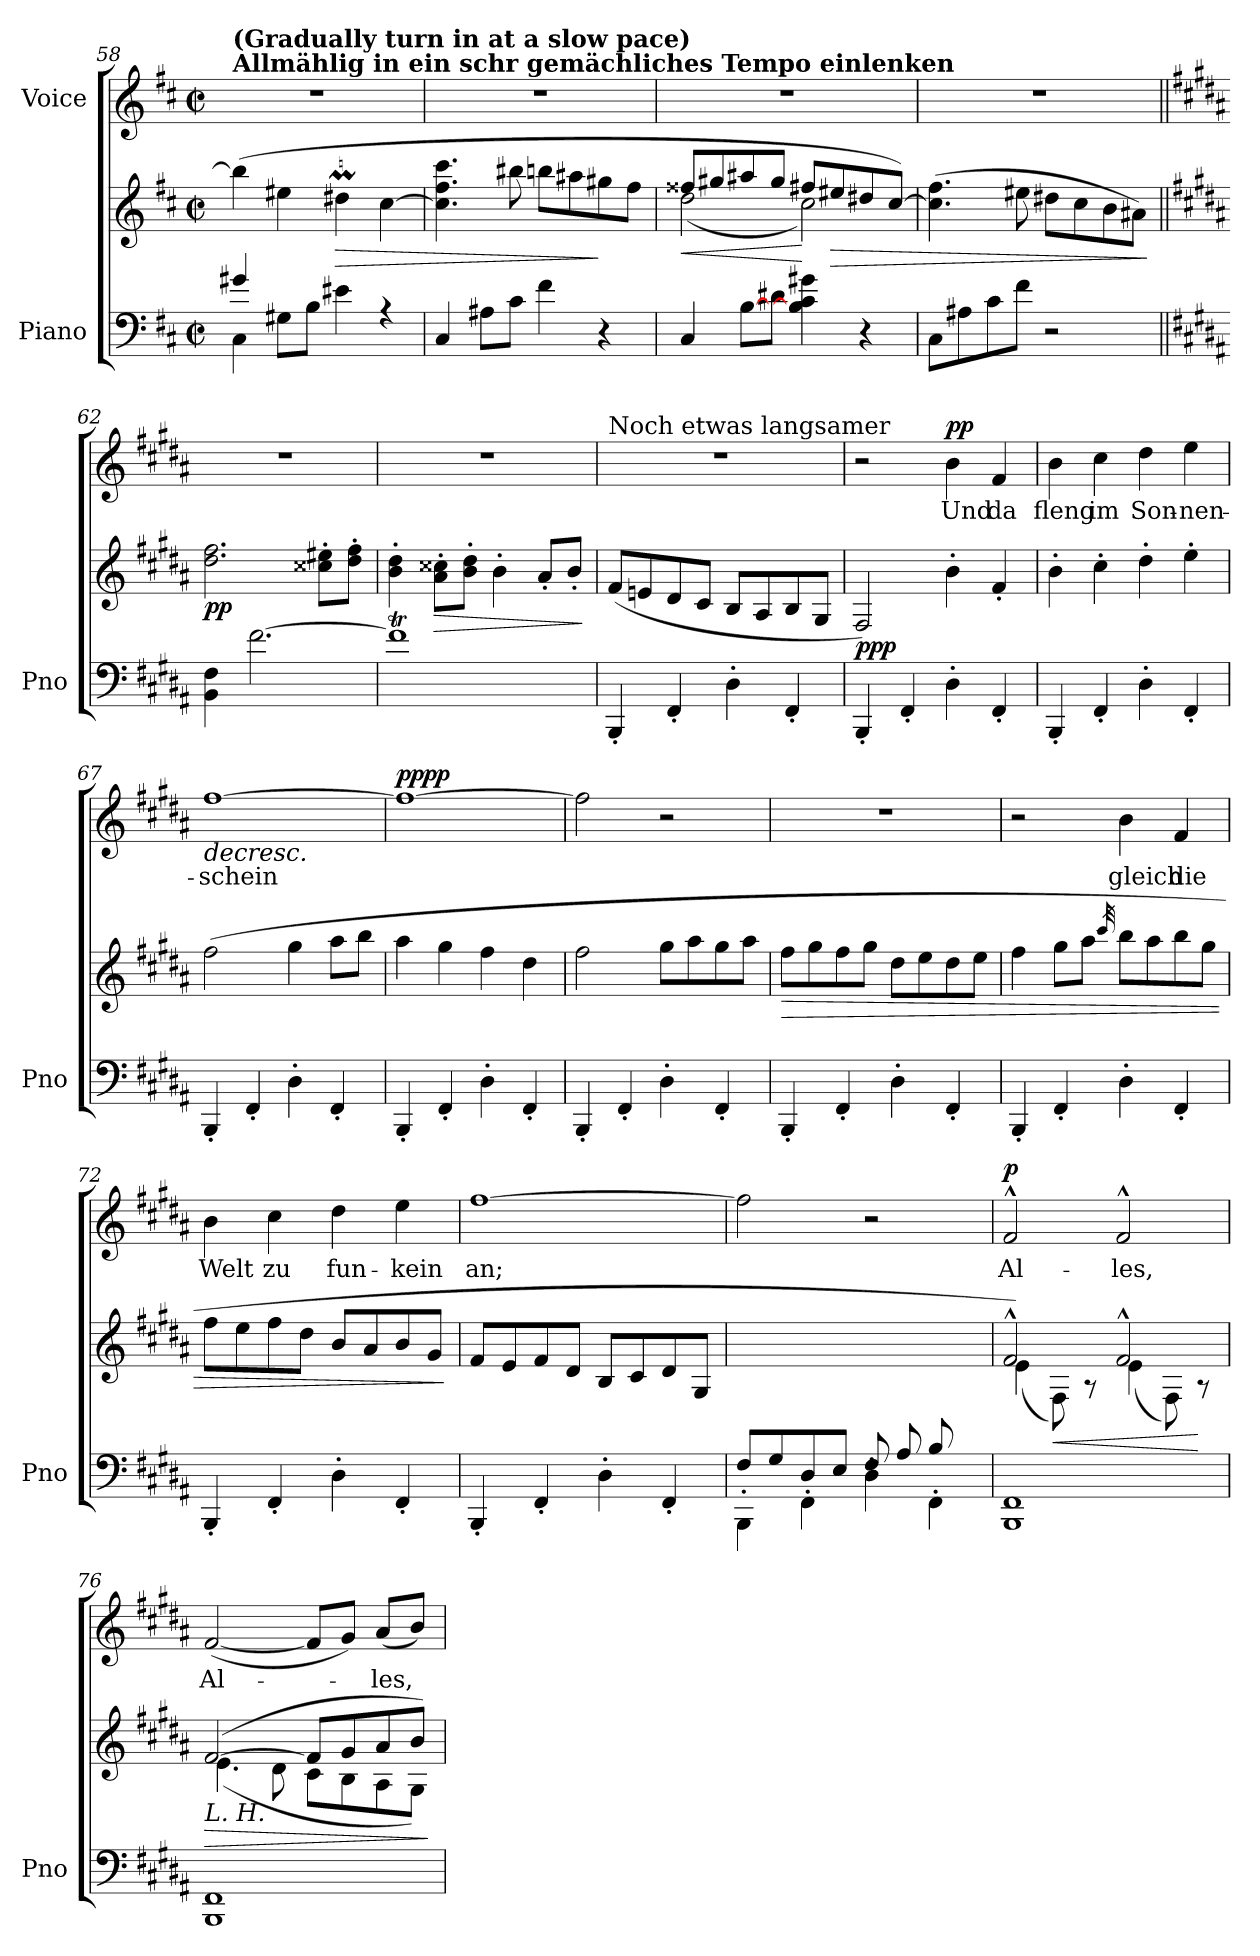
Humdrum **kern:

**kern	**kern	**dynam	**kern	**text	**dynam
*part2	*part2	*part2	*part1	*part1	*part1
*staff3	*staff2	*staff2/3	*staff1	*staff1	*staff1
*I"Piano	*	*	*I"Voice	*	*
*I'Pno	*	*	*	*	*
!!LO:LB:g=z
*clefF4	*clefG2	*	*clefG2	*	*
*k[f#c#]	*k[f#c#]	*	*k[f#c#]	*	*
*M2/2	*M2/2	*	*M2/2	*	*
*met(c|)	*met(c|)	*	*met(c|)	*	*
=58	=58	=58	=58	=58	=58
*^	*	*	*	*	*
!	!	!	!	!LO:TX:B:t=Allmählig in ein schr gemächliches Tempo einlenken	!	!
!	!	!	!	!LO:TX:a:B:t=(Gradually turn in at a slow pace)	!	!
4g#X/	4C#\	(>4bb\]	.	1r	.	.
2.ryy	8G#X\L	4ee#X\	.	.	.	.
.	8B\J	.	.	.	.	.
!	!	!	!LO:HP:b	!	!	!
.	4e#X\	4dd#Xm\	>	.	.	.
.	4rA	[4cc#\	.	.	.	.
*v	*v	*	*	*	*	*
=59	=59	=59	=59	=59	=59
4C#/	4.cc#\] 4.ff#\ 4.ccc#\	.	1r	.	.
8A#X\L	.	.	.	.	.
8c#\J	8bb#X\	.	.	.	.
4f#\	8bbn\L	.	.	.	.
.	8aa#X\	.	.	.	.
4r	8gg#X\	]	.	.	.
.	8ff#\J	.	.	.	.
=60	=60	=60	=60	=60	=60
!	!	!LO:HP:b	!	!	!
*	*^	*	*	*	*
4C#/	8ff##X/L	(<2dd\	<	1r	.	.
.	8gg#X/	.	.	.	.	.
[8B\L	8aa#X/	.	.	.	.	.
8d#X\J	8gg#/J	.	.	.	.	.
4B\] 4c#\ 4g#X\	8ff#X/L	2cc#\)	[	.	.	.
!	!	!	!LO:HP:b	!	!	!
.	8ee#X/	.	>	.	.	.
4r	8dd#X/	.	.	.	.	.
.	[8cc#/J)	.	.	.	.	.
*	*v	*v	*	*	*	*
=61	=61	=61	=61	=61	=61
8C#\L	(>4.cc#\] 4.ff#\	.	1r	.	.
8A#X\	.	.	.	.	.
8c#\	.	.	.	.	.
8f#\J	8ee#X\	.	.	.	.
2r	8dd#X\L	.	.	.	.
.	8cc#\	.	.	.	.
.	8b\	.	.	.	.
.	8a#X\J)	.	.	.	.
.	.	]	.	.	.
=62||	=62||	=62||	=62||	=62||	=62||
*k[f#c#g#d#a#]	*k[f#c#g#d#a#]	*	*k[f#c#g#d#a#]	*	*
!	!	!LO:DY:b	!	!	!
4BB\ 4F#\	2.dd#\ 2.ff#\	pp	1r	.	.
[2.f#\	.	.	.	.	.
.	8cc##X\' 8ee#X\'L	.	.	.	.
.	8dd#\' 8ff#\'J	.	.	.	.
!!LO:PB:g=z
=63	=63	=63	=63	=63	=63
1f#T]	4b\' 4dd#\'	.	1r	.	.
!	!	!LO:HP:b	!	!	!
.	8a#\' 8cc##X\'L	>	.	.	.
.	8b\' 8dd#\'J	.	.	.	.
.	4b'\	.	.	.	.
.	8a#'/L	.	.	.	.
.	8b'/J	.	.	.	.
.	.	]	.	.	.
=64	=64	=64	=64	=64	=64
!	!	!	!LO:TX:a:t=Noch etwas langsamer	!	!
4BBB'/	(<8f#/L	.	1r	.	.
.	8en/	.	.	.	.
4FF#'/	8d#/	.	.	.	.
.	8c#/J	.	.	.	.
4D#'\	8B/L	.	.	.	.
.	8A#/	.	.	.	.
4FF#'/	8B/	.	.	.	.
.	8G#/J	.	.	.	.
=65	=65	=65	=65	=65	=65
!	!	!LO:DY:b	!	!	!
4BBB'/	2F#/)	ppp	2r	.	.
4FF#'/	.	.	.	.	.
!	!	!	!	!LO:LY:b	!LO:DY:a
4D#'\	4b'\	.	4b\	Und	pp
!	!	!	!	!LO:LY:b	!
4FF#'/	4f#'/	.	4f#/	da	.
=66	=66	=66	=66	=66	=66
!	!	!	!	!LO:LY:b	!
4BBB'/	4b'\	.	4b\	fleng	.
!	!	!	!	!LO:LY:b	!
4FF#'/	4cc#'\	.	4cc#\	im	.
!	!	!	!	!LO:LY:b	!
4D#'\	4dd#'\	.	4dd#\	Son-	.
!	!	!	!	!LO:LY:b	!
4FF#'/	4ee'\	.	4ee\	-nen-	.
!!LO:LB:g=z
=67	=67	=67	=67	=67	=67
!	!	!	!	!LO:LY:b	!LO:HP:b
4BBB'/	(>2ff#\	.	[1ff#	-schein	>
4FF#'/	.	.	.	.	.
4D#'\	4gg#\	.	.	.	.
4FF#'/	8aa#\L	.	.	.	.
.	8bb\J	.	.	.	.
=68	=68	=68	=68	=68	=68
!	!	!	!	!	!LO:DY:a
4BBB'/	4aa#\	.	1ff#_	.	pppp
4FF#'/	4gg#\	.	.	.	.
4D#'\	4ff#\	.	.	.	.
4FF#'/	4dd#\	.	.	.	.
.	.	.	.	.	]
=69	=69	=69	=69	=69	=69
4BBB'/	2ff#\	.	2ff#\]	.	.
4FF#'/	.	.	.	.	.
4D#'\	8gg#\L	.	2r	.	.
.	8aa#\	.	.	.	.
4FF#'/	8gg#\	.	.	.	.
.	8aa#\J	.	.	.	.
=70	=70	=70	=70	=70	=70
!	!	!LO:HP:b	!	!	!
4BBB'/	8ff#\L	>	1r	.	.
.	8gg#\	.	.	.	.
4FF#'/	8ff#\	.	.	.	.
.	8gg#\J	.	.	.	.
4D#'\	8dd#\L	.	.	.	.
.	8ee\	.	.	.	.
4FF#'/	8dd#\	.	.	.	.
.	8ee\J	.	.	.	.
=71	=71	=71	=71	=71	=71
4BBB'/	4ff#\	.	2r	.	.
4FF#'/	8gg#\L	.	.	.	.
.	8aa#\J	.	.	.	.
.	32qccc#/	.	.	.	.
!	!	!	!	!LO:LY:b	!
4D#'\	8bb\L	.	4b\	gleich	.
.	8aa#\	.	.	.	.
!	!	!	!	!LO:LY:b	!
4FF#'/	8bb\	.	4f#/	die	.
.	8gg#\J	.	.	.	.
!!LO:LB:g=z
=72	=72	=72	=72	=72	=72
!	!	!	!	!LO:LY:b	!
4BBB'/	8ff#\L	.	4b\	Welt	.
.	8ee\	.	.	.	.
!	!	!	!	!LO:LY:b	!
4FF#'/	8ff#\	.	4cc#\	zu	.
.	8dd#\J	.	.	.	.
!	!	!	!	!LO:LY:b	!
4D#'\	8b/L	.	4dd#\	fun-	.
.	8a#/	.	.	.	.
!	!	!	!	!LO:LY:b	!
4FF#'/	8b/	.	4ee\	-kein	.
.	8g#/J	.	.	.	.
.	.	]	.	.	.
=73	=73	=73	=73	=73	=73
!	!	!	!	!LO:LY:b	!
4BBB'/	8f#/L	.	[1ff#	an;	.
.	8e/	.	.	.	.
4FF#'/	8f#/	.	.	.	.
.	8d#/J	.	.	.	.
4D#'\	8B/L	.	.	.	.
.	8c#/	.	.	.	.
4FF#'/	8d#/	.	.	.	.
.	8G#/J	.	.	.	.
=74	=74	=74	=74	=74	=74
*^	*	*	*	*	*
*	*^	*	*	*	*	*
8F#/L	1ryy	4BBB'\	2..ryy	.	2ff#\]	.	.
8G#/	.	.	.	.	.	.	.
8D#/	.	4FF#'\	.	.	.	.	.
8E/J	.	.	.	.	.	.	.
8F#/L	.	4D#'\	.	.	2r	.	.
8A#/	.	.	.	.	.	.	.
8B/	.	4FF#'\	.	.	.	.	.
8ryy	.	.	8d#\J	.	.	.	.
*v	*v	*v	*	*	*	*	*
=75	=75	=75	=75	=75	=75
*	*^	*	*	*	*
!	!	!	!	!	!LO:LY:b	!LO:DY:a
1BBB 1FF#	2f#^^/)	(>4e\	.	2f#^^/	Al-	p
!	!	!	!LO:HP:b	!	!	!
.	.	8F#\)	<	.	.	.
.	.	8r	.	.	.	.
!	!	!	!	!	!LO:LY:b	!
.	2f#^^/	(>4e\	.	2f#^^/	-les,	.
.	.	8F#\)	.	.	.	.
.	.	8r	[	.	.	.
=76	=76	=76	=76	=76	=76	=76
!	!LO:TX:b:i:t=L. H.	!	!	!	!	!
!	!	!	!LO:HP:b	!	!LO:LY:b	!
1BBB 1FF#	(>[2f#/	(<4.e\	>	(<[2f#/	Al-	.
.	.	8d#\	.	.	.	.
.	8f#/L]	8c#\L	.	8f#/L]	.	.
.	8g#/	8B\	.	8g#/J)	.	.
!	!	!	!	!	!LO:LY:b	!
.	8a#/	8A#\	.	(<8a#/L	-les,	.
.	8b/J)	8G#\J)	.	8b/J)	.	.
*	*v	*v	*	*	*	*
.	.	]	.	.	.
=	=	=	=	=	=
*-	*-	*-	*-	*-	*-
